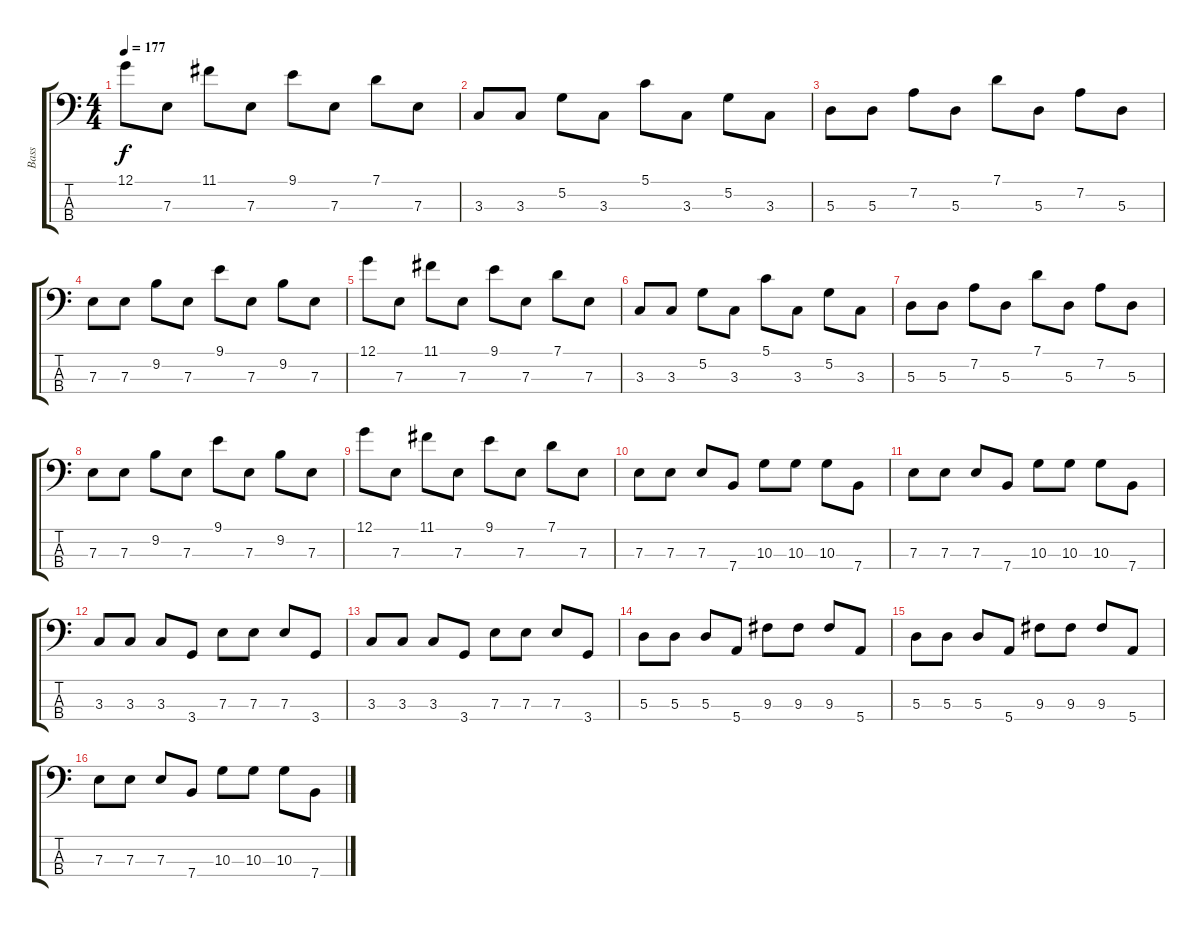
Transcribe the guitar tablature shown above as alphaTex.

\track ("Bass" "Bass") {instrument electricbassfinger}
\staff {score tabs}
\tuning (G2 D2 A1 E1) {hide}
\ts (4 4)
\tempo 177
\clef f4
\ks c
12.1.8{dy f} 7.3.8 11.1.8 7.3.8 9.1.8 7.3.8 7.1.8 7.3.8 |
3.3.8 3.3.8 5.2.8 3.3.8 5.1.8 3.3.8 5.2.8 3.3.8 |
5.3.8 5.3.8 7.2.8 5.3.8 7.1.8 5.3.8 7.2.8 5.3.8 |
7.3.8 7.3.8 9.2.8 7.3.8 9.1.8 7.3.8 9.2.8 7.3.8 |
12.1.8 7.3.8 11.1.8 7.3.8 9.1.8 7.3.8 7.1.8 7.3.8 |
3.3.8 3.3.8 5.2.8 3.3.8 5.1.8 3.3.8 5.2.8 3.3.8 |
5.3.8 5.3.8 7.2.8 5.3.8 7.1.8 5.3.8 7.2.8 5.3.8 |
7.3.8 7.3.8 9.2.8 7.3.8 9.1.8 7.3.8 9.2.8 7.3.8 |
12.1.8 7.3.8 11.1.8 7.3.8 9.1.8 7.3.8 7.1.8 7.3.8 |
7.3.8 7.3.8 7.3.8 7.4.8 10.3.8 10.3.8 10.3.8 7.4.8 |
7.3.8 7.3.8 7.3.8 7.4.8 10.3.8 10.3.8 10.3.8 7.4.8 |
3.3.8 3.3.8 3.3.8 3.4.8 7.3.8 7.3.8 7.3.8 3.4.8 |
3.3.8 3.3.8 3.3.8 3.4.8 7.3.8 7.3.8 7.3.8 3.4.8 |
5.3.8 5.3.8 5.3.8 5.4.8 9.3.8 9.3.8 9.3.8 5.4.8 |
5.3.8 5.3.8 5.3.8 5.4.8 9.3.8 9.3.8 9.3.8 5.4.8 |
7.3.8 7.3.8 7.3.8 7.4.8 10.3.8 10.3.8 10.3.8 7.4.8
